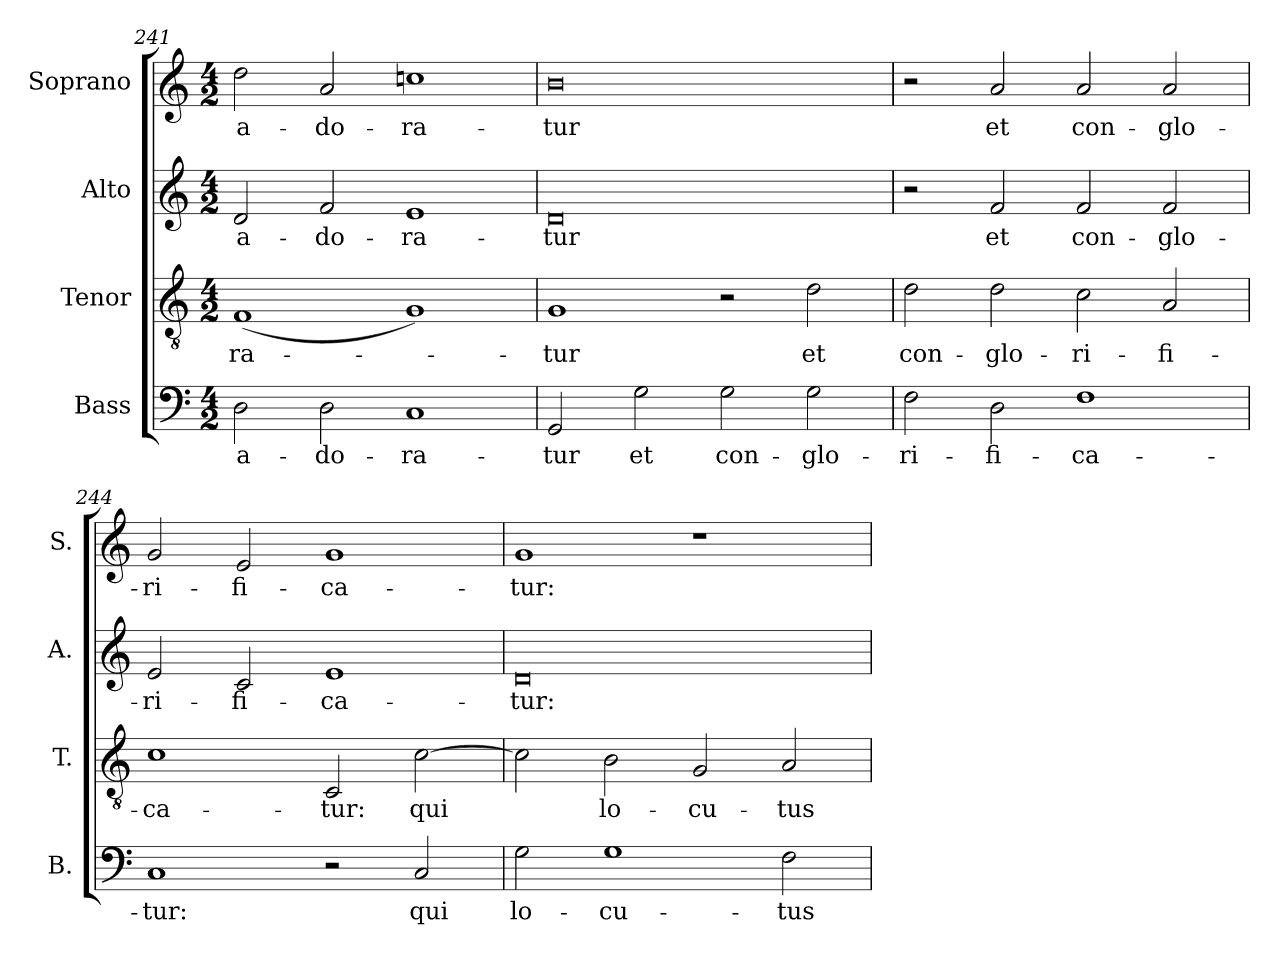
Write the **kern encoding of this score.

**kern	**text	**kern	**text	**kern	**text	**kern	**text
*part4	*part4	*part3	*part3	*part2	*part2	*part1	*part1
*staff4	*staff4	*staff3	*staff3	*staff2	*staff2	*staff1	*staff1
*I"Bass	*	*I"Tenor	*	*I"Alto	*	*I"Soprano	*
*I'B.	*	*I'T.	*	*I'A.	*	*I'S.	*
*clefF4	*	*clefGv2	*	*clefG2	*	*clefG2	*
*	*	*ITrd7c12	*	*	*	*	*
*k[]	*	*k[]	*	*k[]	*	*k[]	*
*C:	*	*C:	*	*C:	*	*C:	*
*M4/2	*	*M4/2	*	*M4/2	*	*M4/2	*
=241	=241	=241	=241	=241	=241	=241	=241
!	!LO:LY:b:color=#000000	!	!	!	!	!	!
!	!	!	!LO:LY:b:color=#000000	!	!	!	!
!	!	!	!	!	!LO:LY:b:color=#000000	!	!
!	!	!	!	!	!	!	!LO:LY:b:color=#000000
2Di\	a-	(1FFi	-ra-	2di/	a-	2ddi\	a-
!	!LO:LY:b:color=#000000	!	!	!	!	!	!
!	!	!	!	!	!LO:LY:b:color=#000000	!	!
!	!	!	!	!	!	!	!LO:LY:b:color=#000000
2Di\	-do-	.	.	2fi/	-do-	2ai/	-do-
!	!LO:LY:b:color=#000000	!	!	!	!	!	!
!	!	!	!	!	!LO:LY:b:color=#000000	!	!
!	!	!	!	!	!	!	!LO:LY:b:color=#000000
1Ci	-ra-	1GGi)	.	1ei	-ra-	1ccni	-ra-
=242	=242	=242	=242	=242	=242	=242	=242
!	!LO:LY:b:color=#000000	!	!	!	!	!	!
!	!	!	!LO:LY:b:color=#000000	!	!	!	!
!	!	!	!	!	!LO:LY:b:color=#000000	!	!
!	!	!	!	!	!	!	!LO:LY:b:color=#000000
2GGi/	-tur	1GGi	-tur	0di	-tur	0bi	-tur
!	!LO:LY:b:color=#000000	!	!	!	!	!	!
2Gi\	et	.	.	.	.	.	.
!	!LO:LY:b:color=#000000	!	!	!	!	!	!
2Gi\	con-	2r	.	.	.	.	.
!	!LO:LY:b:color=#000000	!	!	!	!	!	!
!	!	!	!LO:LY:b:color=#000000	!	!	!	!
2Gi\	-glo-	2Di\	et	.	.	.	.
=243	=243	=243	=243	=243	=243	=243	=243
!	!LO:LY:b:color=#000000	!	!	!	!	!	!
!	!	!	!LO:LY:b:color=#000000	!	!	!	!
2Fi\	-ri-	2Di\	con-	2r	.	2r	.
!	!LO:LY:b:color=#000000	!	!	!	!	!	!
!	!	!	!LO:LY:b:color=#000000	!	!	!	!
!	!	!	!	!	!LO:LY:b:color=#000000	!	!
!	!	!	!	!	!	!	!LO:LY:b:color=#000000
2Di\	-fi-	2Di\	-glo-	2fi/	et	2ai/	et
!	!LO:LY:b:color=#000000	!	!	!	!	!	!
!	!	!	!LO:LY:b:color=#000000	!	!	!	!
!	!	!	!	!	!LO:LY:b:color=#000000	!	!
!	!	!	!	!	!	!	!LO:LY:b:color=#000000
1Fi	-ca-	2Ci\	-ri-	2fi/	con-	2ai/	con-
!	!	!	!LO:LY:b:color=#000000	!	!	!	!
!	!	!	!	!	!LO:LY:b:color=#000000	!	!
!	!	!	!	!	!	!	!LO:LY:b:color=#000000
.	.	2AAi/	-fi-	2fi/	-glo-	2ai/	-glo-
!!LO:PB:g=z
=244	=244	=244	=244	=244	=244	=244	=244
!	!LO:LY:b:color=#000000	!	!	!	!	!	!
!	!	!	!LO:LY:b:color=#000000	!	!	!	!
!	!	!	!	!	!LO:LY:b:color=#000000	!	!
!	!	!	!	!	!	!	!LO:LY:b:color=#000000
1Ci	-tur:	1Ci	-ca-	2ei/	-ri-	2gi/	-ri-
!	!	!	!	!	!LO:LY:b:color=#000000	!	!
!	!	!	!	!	!	!	!LO:LY:b:color=#000000
.	.	.	.	2ci/	-fi-	2ei/	-fi-
!	!	!	!LO:LY:b:color=#000000	!	!	!	!
!	!	!	!	!	!LO:LY:b:color=#000000	!	!
!	!	!	!	!	!	!	!LO:LY:b:color=#000000
2r	.	2CCi/	-tur:	1ei	-ca-	1gi	-ca-
!	!LO:LY:b:color=#000000	!	!	!	!	!	!
!	!	!	!LO:LY:b:color=#000000	!	!	!	!
2Ci/	qui	[2Ci\	qui	.	.	.	.
=245	=245	=245	=245	=245	=245	=245	=245
!	!LO:LY:b:color=#000000	!	!	!	!	!	!
!	!	!	!	!	!LO:LY:b:color=#000000	!	!
!	!	!	!	!	!	!	!LO:LY:b:color=#000000
2Gi\	lo-	2Ci\]	.	0di	-tur:	1gi	-tur:
!	!LO:LY:b:color=#000000	!	!	!	!	!	!
!	!	!	!LO:LY:b:color=#000000	!	!	!	!
1Gi	-cu-	2BBi\	lo-	.	.	.	.
!	!	!	!LO:LY:b:color=#000000	!	!	!	!
.	.	2GGi/	-cu-	.	.	1r	.
!	!LO:LY:b:color=#000000	!	!	!	!	!	!
!	!	!	!LO:LY:b:color=#000000	!	!	!	!
2Fi\	-tus	2AAi/	-tus	.	.	.	.
=	=	=	=	=	=	=	=
*-	*-	*-	*-	*-	*-	*-	*-
